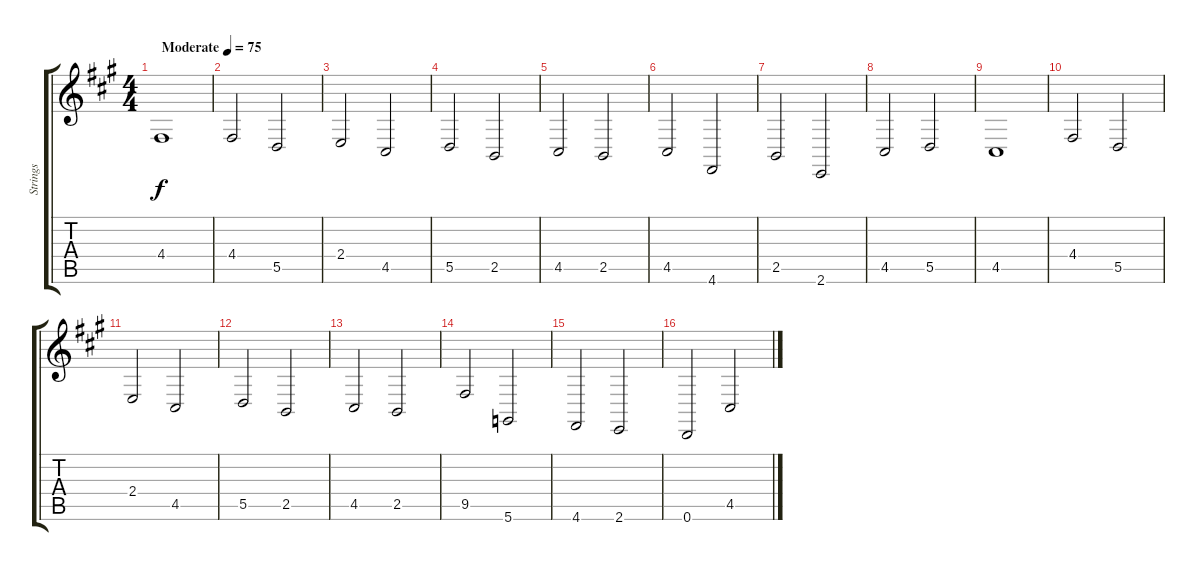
\track ("Strings" "Strings") {instrument synthstrings1}
\staff {score tabs}
\tuning (E4 B3 G3 D3 A2 D2) {hide}
\ts (4 4)
\tempo (75 "Moderate")
\clef g2
\ks f#minor
4.4.1{dy f instrument synthstrings1} |
4.4.2 5.5.2 |
2.4.2 4.5.2 |
5.5.2 2.5.2 |
4.5.2 2.5.2 |
4.5.2 4.6.2 |
2.5.2 2.6.2 |
4.5.2 5.5.2 |
4.5.1 |
4.4.2 5.5.2 |
2.4.2 4.5.2 |
5.5.2 2.5.2 |
4.5.2 2.5.2 |
9.5.2 5.6.2 |
4.6.2 2.6.2 |
0.6.2 4.5.2
